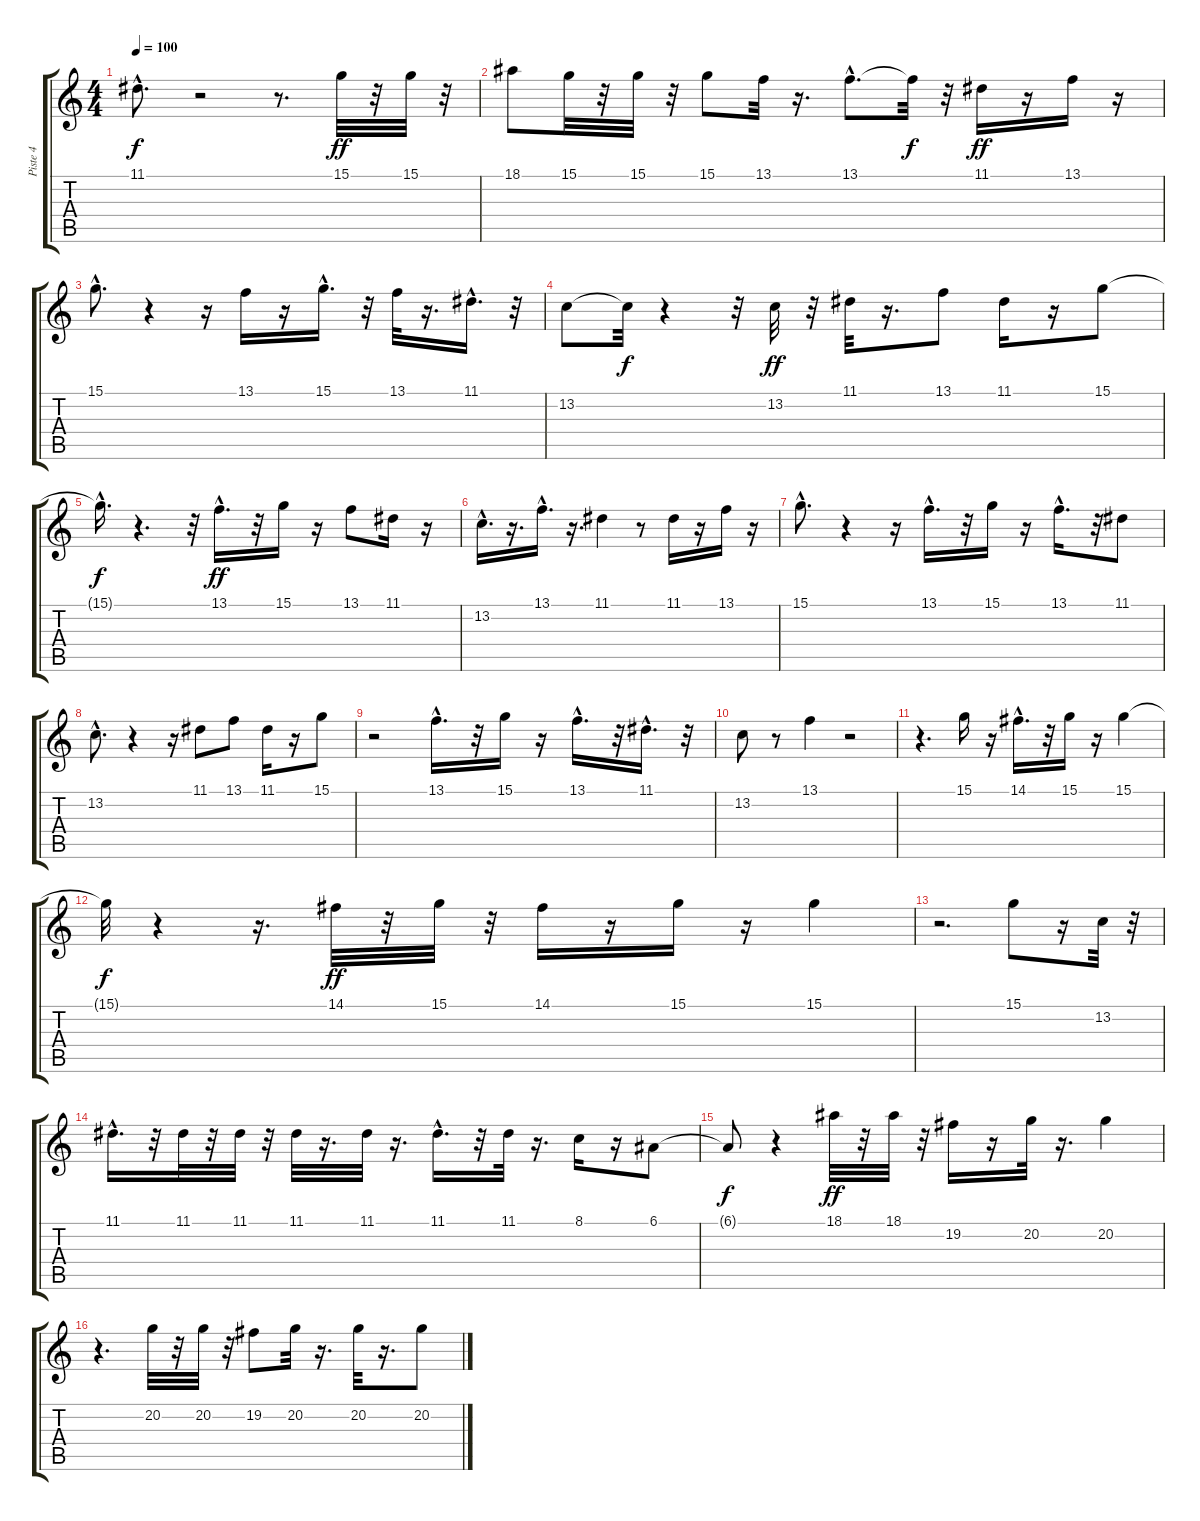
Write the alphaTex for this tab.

\track ("Piste 4" "Piste 4") {instrument harmonica}
\staff {score tabs}
\tuning (E4 B3 G3 D3 A2 E2) {hide}
\ts (4 4)
\tempo 100
\clef g2
\ks c
11.1{hac t}.8{d dy f} r.2 r.8{d} 15.1.32{dy ff} r.32 15.1.32 r.32 |
18.1.8 15.1.32 r.32 15.1.32 r.32 15.1.8 13.1.32 r.16{d} 13.1{hac}.8{d} 13.1{t}.32{dy f} r.32 11.1.16{dy ff} r.16 13.1.16 r.16 |
15.1{hac}.8{d} r.4 r.16 13.1.16 r.16 15.1{hac}.16{d} r.32 13.1.32 r.16{d} 11.1{hac}.16{d} r.32 |
13.2.8 13.2{t}.32{dy f} r.4 r.32 13.2.32{dy ff} r.32 11.1.32 r.16{d} 13.1.8 11.1.16 r.16 15.1.8 |
15.1{hac t}.16{d dy f} r.4{d} r.32 13.1{hac}.16{d dy ff} r.32 15.1.16 r.16 13.1.8 11.1.16 r.16 |
13.2{hac}.16{d} r.16{d} 13.1{hac}.16{d} r.16{d} 11.1.4 r.8 11.1.16 r.16 13.1.16 r.16 |
15.1{hac}.8{d} r.4 r.16 13.1{hac}.16{d} r.32 15.1.16 r.16 13.1{hac}.16{d} r.32 11.1.8 |
13.2{hac}.8{d} r.4 r.16 11.1.8 13.1.8 11.1.16 r.16 15.1.8 |
r.2 13.1{hac}.16{d} r.32 15.1.16 r.16 13.1{hac}.16{d} r.32 11.1{hac}.16{d} r.32 |
13.2.8 r.8 13.1.4 r.2 |
r.4{d} 15.1.16 r.16 14.1{hac}.16{d} r.32 15.1.16 r.16 15.1.4 |
15.1{t}.32{dy f} r.4 r.16{d} 14.1.32{dy ff} r.32 15.1.32 r.32 14.1.16 r.16 15.1.16 r.16 15.1.4 |
r.2{d} 15.1.8 r.16 13.2.32 r.32 |
11.1{hac}.16{d} r.32 11.1.32 r.32 11.1.32 r.32 11.1.32 r.16{d} 11.1.32 r.16{d} 11.1{hac}.16{d} r.32 11.1.32 r.16{d} 8.1.16 r.16 6.1.8 |
6.1{t}.8{dy f} r.4 18.1.32{dy ff} r.32 18.1.32 r.32 19.2.16 r.16 20.2.32 r.16{d} 20.2.4 |
r.4{d} 20.2.32 r.32 20.2.32 r.32 19.2.8 20.2.32 r.16{d} 20.2.32 r.16{d} 20.2.8
